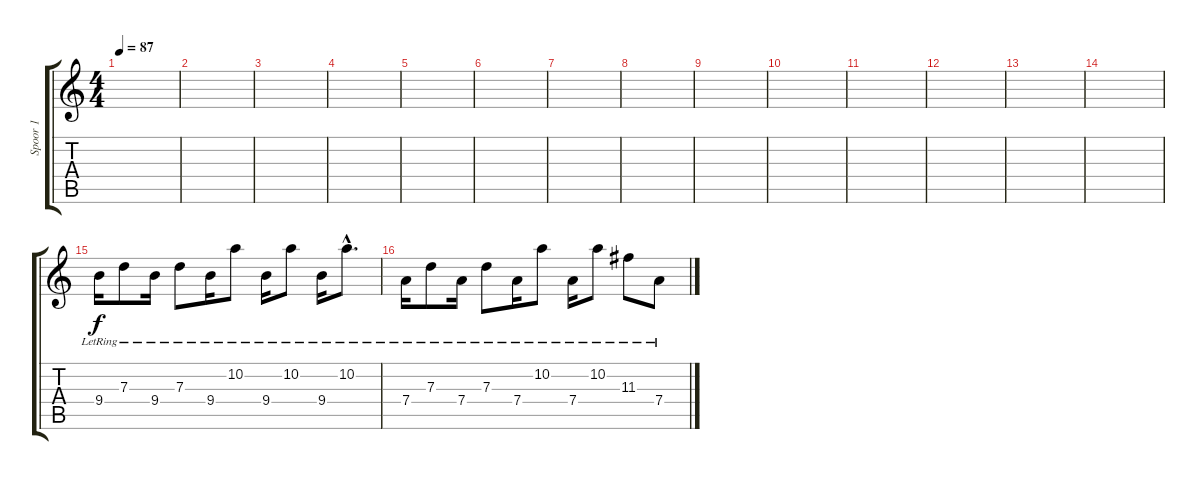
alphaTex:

\track ("Spoor 1" "Spoor 1") {instrument electricguitarclean}
\staff {score tabs}
\tuning (E4 B3 G3 D3 A2 E2) {hide}
\ts (4 4)
\tempo 87
\clef g2
\ks c
|
|
|
|
|
|
|
|
|
|
|
|
|
|
9.4{lr}.16{volume 4 instrument electricguitarclean} 7.3{lr}.8 9.4{lr}.16 7.3{lr}.8 9.4{lr}.16 10.2{lr}.8 9.4{lr}.16 10.2{lr}.8 9.4{lr}.16 10.2{hac lr}.8{d} |
7.4{lr}.16 7.3{lr}.8 7.4{lr}.16 7.3{lr}.8 7.4{lr}.16 10.2{lr}.8 7.4{lr}.16 10.2{lr}.8 11.3{lr}.8 7.4{lr}.8
